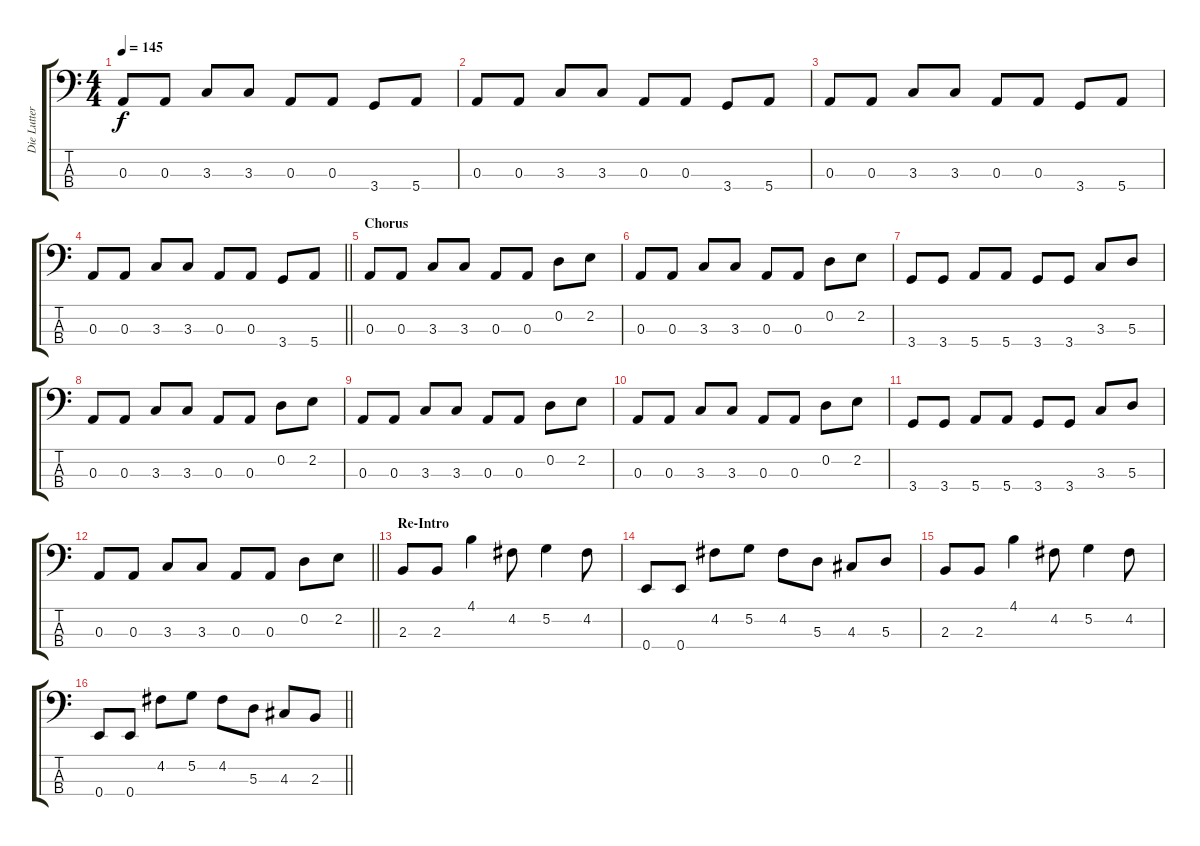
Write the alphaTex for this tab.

\track ("Die Lutter" "Die Lutter") {instrument electricbasspick}
\staff {score tabs}
\tuning (G2 D2 A1 E1) {hide}
\ts (4 4)
\tempo 145
\clef f4
\ks c
0.3.8{dy f} 0.3.8 3.3.8 3.3.8 0.3.8 0.3.8 3.4.8 5.4.8 |
0.3.8 0.3.8 3.3.8 3.3.8 0.3.8 0.3.8 3.4.8 5.4.8 |
0.3.8 0.3.8 3.3.8 3.3.8 0.3.8 0.3.8 3.4.8 5.4.8 |
\barLineRight lightlight
0.3.8 0.3.8 3.3.8 3.3.8 0.3.8 0.3.8 3.4.8 5.4.8 |
\section ("" "Chorus")
0.3.8 0.3.8 3.3.8 3.3.8 0.3.8 0.3.8 0.2.8 2.2.8 |
0.3.8 0.3.8 3.3.8 3.3.8 0.3.8 0.3.8 0.2.8 2.2.8 |
3.4.8 3.4.8 5.4.8 5.4.8 3.4.8 3.4.8 3.3.8 5.3.8 |
0.3.8 0.3.8 3.3.8 3.3.8 0.3.8 0.3.8 0.2.8 2.2.8 |
0.3.8 0.3.8 3.3.8 3.3.8 0.3.8 0.3.8 0.2.8 2.2.8 |
0.3.8 0.3.8 3.3.8 3.3.8 0.3.8 0.3.8 0.2.8 2.2.8 |
3.4.8 3.4.8 5.4.8 5.4.8 3.4.8 3.4.8 3.3.8 5.3.8 |
\barLineRight lightlight
0.3.8 0.3.8 3.3.8 3.3.8 0.3.8 0.3.8 0.2.8 2.2.8 |
\section ("" "Re-Intro")
2.3.8 2.3.8 4.1.4 4.2.8 5.2.4 4.2.8 |
0.4.8 0.4.8 4.2.8 5.2.8 4.2.8 5.3.8 4.3.8 5.3.8 |
2.3.8 2.3.8 4.1.4 4.2.8 5.2.4 4.2.8 |
\barLineRight lightlight
0.4.8 0.4.8 4.2.8 5.2.8 4.2.8 5.3.8 4.3.8 2.3.8
